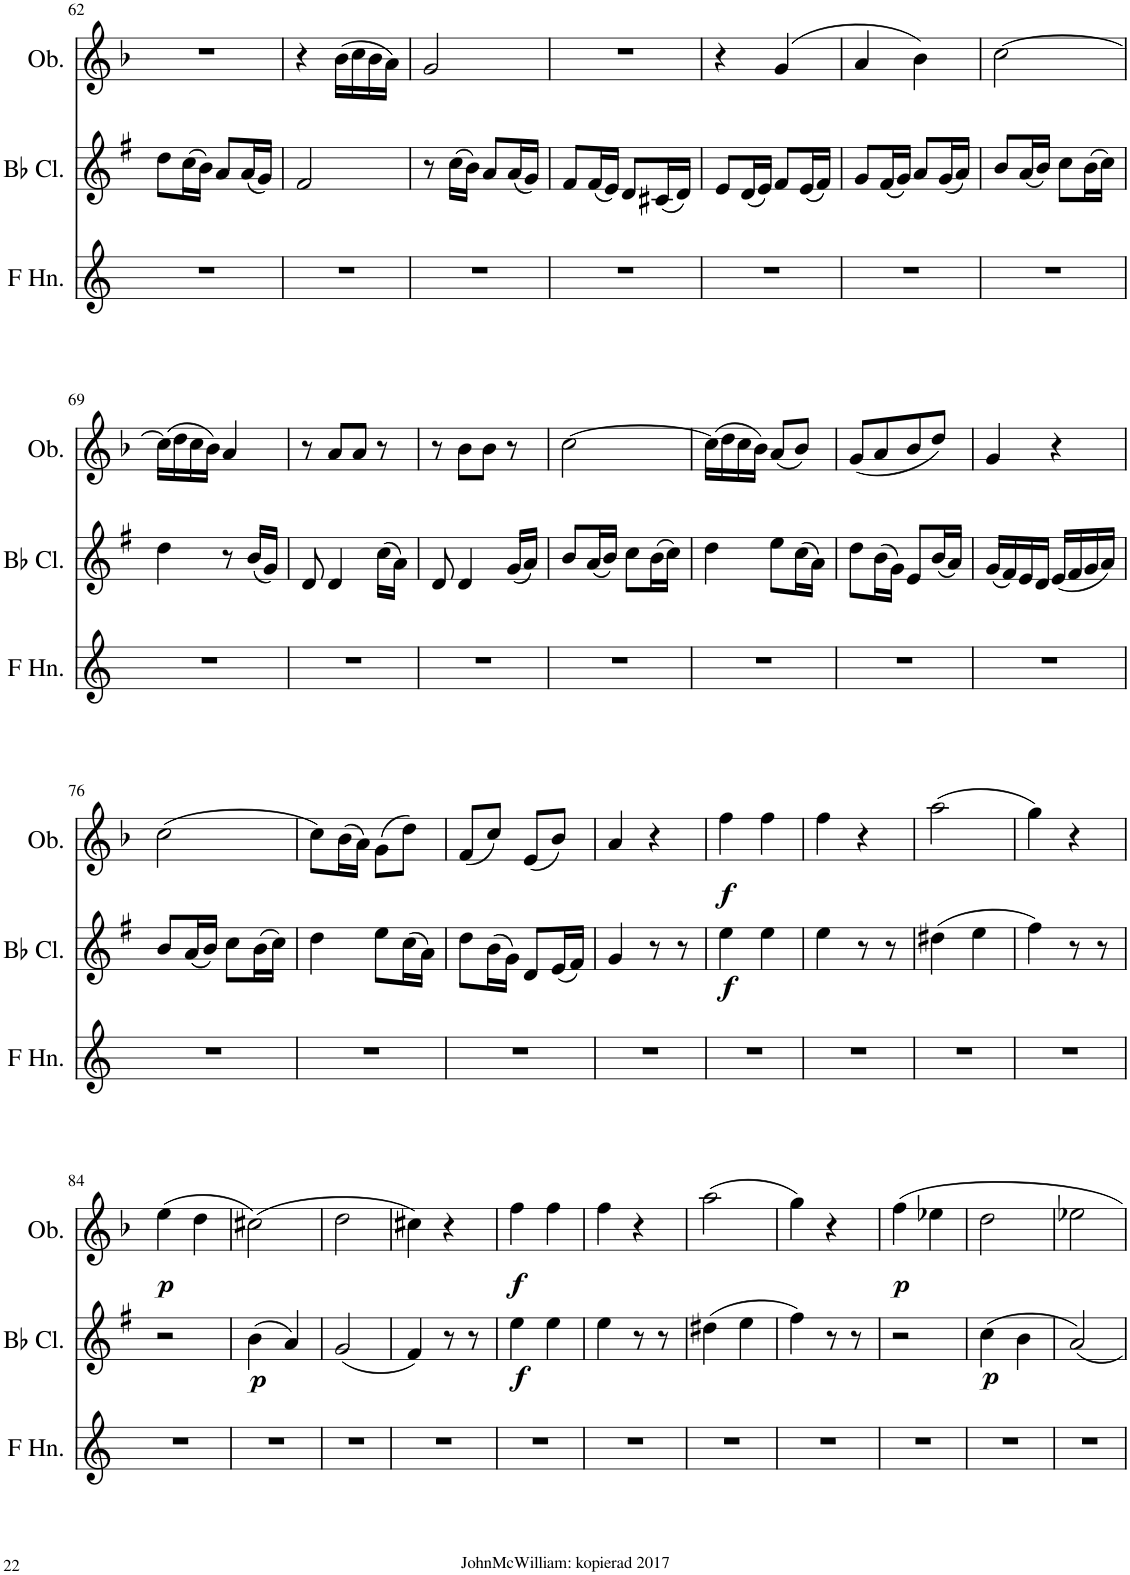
**kern	**kern	**dynam	**kern	**dynam
*part3	*part2	*part2	*part1	*part1
*staff3	*staff2	*staff2	*staff1	*staff1
*I"Horn in F	*I"Bb Clarinet	*	*I"Oboe	*
*	*I'Bb Cl.	*	*I'Ob.	*
!!LO:PB:g=z
*clefG2	*clefG2	*	*clefG2	*
*Trd4c7	*Trd1c2	*	*	*
*k[]	*k[f#]	*	*k[b-]	*
*M2/4	*M2/4	*	*M2/4	*
=62	=62	=62	=62	=62
2r	8dd\L	.	2r	.
.	(16cc\L	.	.	.
.	16b\JJ)	.	.	.
.	8a/L	.	.	.
.	(16a/L	.	.	.
.	16g/JJ)	.	.	.
=63	=63	=63	=63	=63
2r	2f#/	.	4r	.
.	.	.	(16b-\LL	.
.	.	.	16cc\	.
.	.	.	16b-\	.
.	.	.	16a\JJ)	.
=64	=64	=64	=64	=64
2r	8r	.	2g/	.
.	(16cc\LL	.	.	.
.	16b\JJ)	.	.	.
.	8a/L	.	.	.
.	(16a/L	.	.	.
.	16g/JJ)	.	.	.
=65	=65	=65	=65	=65
2r	8f#/L	.	2r	.
.	(16f#/L	.	.	.
.	16e/JJ)	.	.	.
.	8d/L	.	.	.
.	(16c#X/L	.	.	.
.	16d/JJ)	.	.	.
=66	=66	=66	=66	=66
2r	8e/L	.	4r	.
.	(16d/L	.	.	.
.	16e/JJ)	.	.	.
.	8f#/L	.	(4g/	.
.	(16e/L	.	.	.
.	16f#/JJ)	.	.	.
=67	=67	=67	=67	=67
2r	8g/L	.	4a/	.
.	(16f#/L	.	.	.
.	16g/JJ)	.	.	.
.	8a/L	.	4b-\)	.
.	(16g/L	.	.	.
.	16a/JJ)	.	.	.
=68	=68	=68	=68	=68
2r	8b/L	.	[2cc\	.
.	(16a/L	.	.	.
.	16b/JJ)	.	.	.
.	8cc\L	.	.	.
.	(16b\L	.	.	.
.	16cc\JJ)	.	.	.
!!LO:LB:g=z
=69	=69	=69	=69	=69
2r	4dd\	.	(16cc\LL]	.
.	.	.	16dd\	.
.	.	.	16cc\	.
.	.	.	16b-\JJ)	.
.	8r	.	4a/	.
.	(16b/LL	.	.	.
.	16g/JJ)	.	.	.
=70	=70	=70	=70	=70
2r	8d/	.	8r	.
.	4d/	.	8a/L	.
.	.	.	8a/J	.
.	(16cc\LL	.	8r	.
.	16a\JJ)	.	.	.
=71	=71	=71	=71	=71
2r	8d/	.	8r	.
.	4d/	.	8b-\L	.
.	.	.	8b-\J	.
.	(16g/LL	.	8r	.
.	16a/JJ)	.	.	.
=72	=72	=72	=72	=72
2r	8b/L	.	[2cc\	.
.	(16a/L	.	.	.
.	16b/JJ)	.	.	.
.	8cc\L	.	.	.
.	(16b\L	.	.	.
.	16cc\JJ)	.	.	.
=73	=73	=73	=73	=73
2r	4dd\	.	(16cc\LL]	.
.	.	.	16dd\	.
.	.	.	16cc\	.
.	.	.	16b-\JJ)	.
.	8ee\L	.	(8a/L	.
.	(16cc\L	.	8b-/J)	.
.	16a\JJ)	.	.	.
=74	=74	=74	=74	=74
2r	8dd\L	.	(8g/L	.
.	(16b\L	.	8a/	.
.	16g\JJ)	.	.	.
.	8e/L	.	8b-/	.
.	(16b/L	.	8dd/J)	.
.	16a/JJ)	.	.	.
=75	=75	=75	=75	=75
2r	(16g/LL	.	4g/	.
.	16f#/)	.	.	.
.	16e/	.	.	.
.	16d/JJ	.	.	.
.	(16e/LL	.	4r	.
.	16f#/	.	.	.
.	16g/	.	.	.
.	16a/JJ)	.	.	.
!!LO:LB:g=z
=76	=76	=76	=76	=76
2r	8b/L	.	(2cc\	.
.	(16a/L	.	.	.
.	16b/JJ)	.	.	.
.	8cc\L	.	.	.
.	(16b\L	.	.	.
.	16cc\JJ)	.	.	.
=77	=77	=77	=77	=77
2r	4dd\	.	8cc\L)	.
.	.	.	(16b-\L	.
.	.	.	16a\JJ)	.
.	8ee\L	.	(8g\L	.
.	(16cc\L	.	8dd\J)	.
.	16a\JJ)	.	.	.
=78	=78	=78	=78	=78
2r	8dd\L	.	(8f/L	.
.	(16b\L	.	8cc/J)	.
.	16g\JJ)	.	.	.
.	8d/L	.	(8e/L	.
.	(16e/L	.	8b-/J)	.
.	16f#/JJ)	.	.	.
=79	=79	=79	=79	=79
2r	4g/	.	4a/	.
.	8r	.	4r	.
.	8r	.	.	.
=80	=80	=80	=80	=80
!	!	!LO:DY:b	!	!LO:DY:b
2r	4ee\	f	4ff\	f
.	4ee\	.	4ff\	.
=81	=81	=81	=81	=81
2r	4ee\	.	4ff\	.
.	8r	.	4r	.
.	8r	.	.	.
=82	=82	=82	=82	=82
2r	(4dd#X\	.	(2aa\	.
.	4ee\	.	.	.
=83	=83	=83	=83	=83
2r	4ff#\)	.	4gg\)	.
.	8r	.	4r	.
.	8r	.	.	.
!!LO:LB:g=z
=84	=84	=84	=84	=84
!	!	!	!	!LO:DY:b
2r	2r	.	(4ee\	p
.	.	.	4dd\	.
=85	=85	=85	=85	=85
!	!	!LO:DY:b	!	!
2r	(4b\	p	(2cc#X\)	.
.	4a/)	.	.	.
=86	=86	=86	=86	=86
2r	(2g/	.	2dd\	.
=87	=87	=87	=87	=87
2r	4f#/)	.	4cc#X\)	.
.	8r	.	4r	.
.	8r	.	.	.
=88	=88	=88	=88	=88
!	!	!LO:DY:b	!	!LO:DY:b
2r	4ee\	f	4ff\	f
.	4ee\	.	4ff\	.
=89	=89	=89	=89	=89
2r	4ee\	.	4ff\	.
.	8r	.	4r	.
.	8r	.	.	.
=90	=90	=90	=90	=90
2r	(4dd#X\	.	(2aa\	.
.	4ee\	.	.	.
=91	=91	=91	=91	=91
2r	4ff#\)	.	4gg\)	.
.	8r	.	4r	.
.	8r	.	.	.
=92	=92	=92	=92	=92
!	!	!	!	!LO:DY:b
2r	2r	.	4ff\	p
.	.	.	4ee-X\	.
=93	=93	=93	=93	=93
!	!	!LO:DY:b	!	!
2r	(4cc\	p	2dd\	.
.	4b\	.	.	.
=94	=94	=94	=94	=94
2r	2a/)	.	2ee-X\	.
=	=	=	=	=
*-	*-	*-	*-	*-
